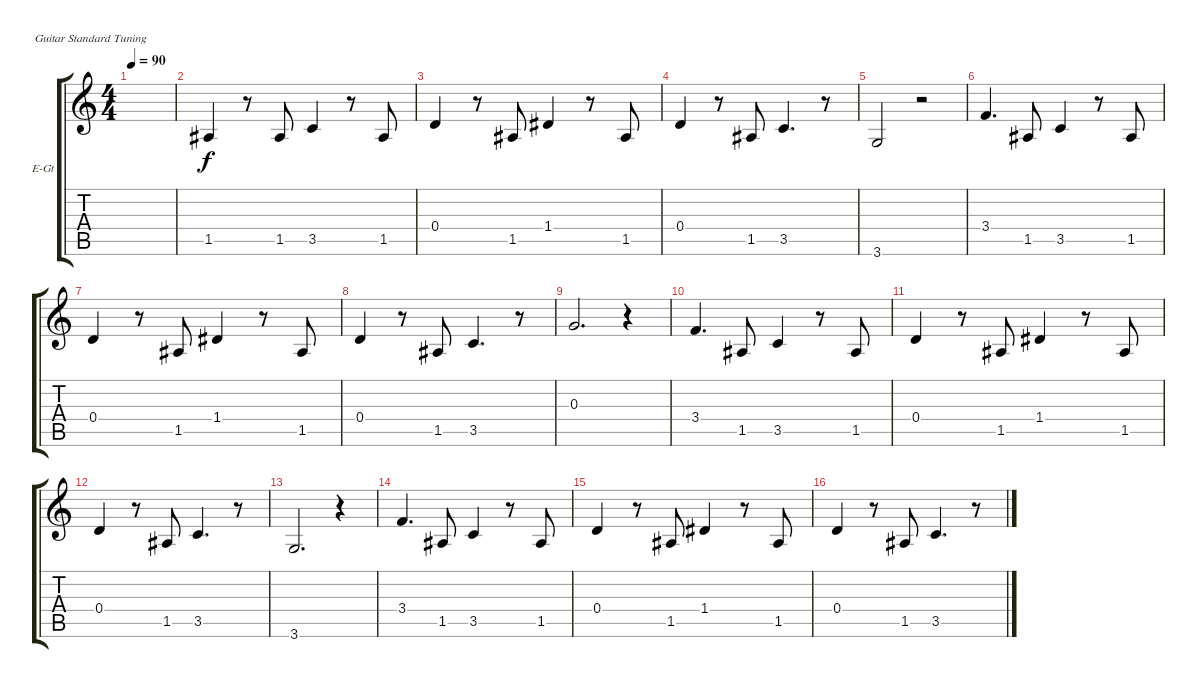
\defaultSystemsLayout 4
\bracketExtendMode groupsimilarinstruments
\firstSystemTrackNameOrientation horizontal
\otherSystemsTrackNameOrientation horizontal
\track ("Electric Guitar" "E-Gt") {instrument electricguitarclean}
\staff {score tabs}
\tuning (E4 B3 G3 D3 A2 E2)
\ts (4 4)
\tempo 90
\clef g2
\ks c
|
1.5.4 r.8 1.5.8 3.5.4 r.8 1.5.8 |
0.4.4 r.8 1.5.8 1.4.4 r.8 1.5.8 |
0.4.4 r.8 1.5.8 3.5.4{d} r.8 |
3.6.2 r.2 |
3.4.4{d} 1.5.8 3.5.4 r.8 1.5.8 |
0.4.4 r.8 1.5.8 1.4.4 r.8 1.5.8 |
0.4.4 r.8 1.5.8 3.5.4{d} r.8 |
0.3.2{d} r.4 |
3.4.4{d} 1.5.8 3.5.4 r.8 1.5.8 |
0.4.4 r.8 1.5.8 1.4.4 r.8 1.5.8 |
0.4.4 r.8 1.5.8 3.5.4{d} r.8 |
3.6.2{d} r.4 |
3.4.4{d} 1.5.8 3.5.4 r.8 1.5.8 |
0.4.4 r.8 1.5.8 1.4.4 r.8 1.5.8 |
0.4.4 r.8 1.5.8 3.5.4{d} r.8
